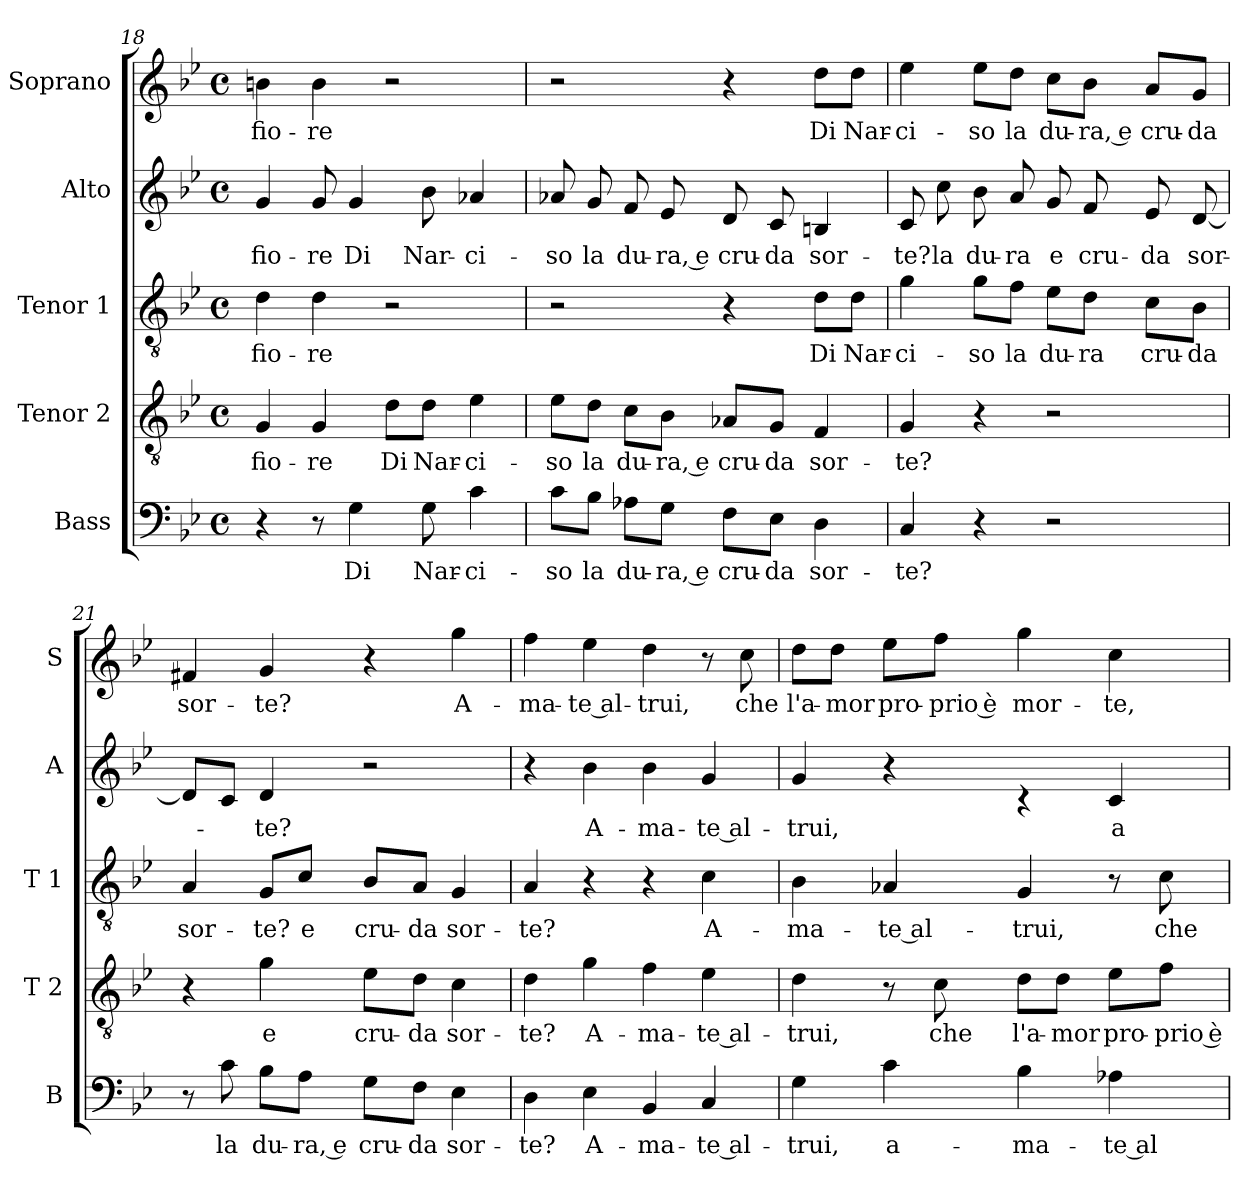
**kern	**text	**kern	**text	**kern	**text	**kern	**text	**kern	**text
*part5	*part5	*part4	*part4	*part3	*part3	*part2	*part2	*part1	*part1
*staff5	*staff5	*staff4	*staff4	*staff3	*staff3	*staff2	*staff2	*staff1	*staff1
*I"Bass	*	*I"Tenor 2	*	*I"Tenor 1	*	*I"Alto	*	*I"Soprano	*
*I'B	*	*I'T 2	*	*I'T 1	*	*I'A	*	*I'S	*
*clefF4	*	*clefGv2	*	*clefGv2	*	*clefG2	*	*clefG2	*
*k[b-e-]	*	*k[b-e-]	*	*k[b-e-]	*	*k[b-e-]	*	*k[b-e-]	*
*B-:	*	*B-:	*	*B-:	*	*B-:	*	*B-:	*
*M4/4	*	*M4/4	*	*M4/4	*	*M4/4	*	*M4/4	*
*met(c)	*	*met(c)	*	*met(c)	*	*met(c)	*	*met(c)	*
=18	=18	=18	=18	=18	=18	=18	=18	=18	=18
!	!	!	!LO:LY:b	!	!LO:LY:b	!	!LO:LY:b	!	!LO:LY:b
4r	.	4G/	fio-	4d\	fio-	4g/	fio-	4bn\	fio-
!	!	!	!LO:LY:b	!	!LO:LY:b	!	!LO:LY:b	!	!LO:LY:b
8r	.	4G/	-re	4d\	-re	8g/	-re	4b\	-re
!	!LO:LY:b	!	!	!	!	!	!LO:LY:b	!	!
4G\	Di	.	.	.	.	4g/	Di	.	.
!	!	!	!LO:LY:b	!	!	!	!	!	!
.	.	8d\L	Di	2r	.	.	.	2r	.
!	!LO:LY:b	!	!LO:LY:b	!	!	!	!LO:LY:b	!	!
8G\	Nar-	8d\J	Nar-	.	.	8b-\	Nar-	.	.
!	!LO:LY:b	!	!LO:LY:b	!	!	!	!LO:LY:b	!	!
4c\	-ci-	4e-\	-ci-	.	.	4a-X/	-ci-	.	.
!!LO:LB:g=z
=19	=19	=19	=19	=19	=19	=19	=19	=19	=19
!	!LO:LY:b	!	!LO:LY:b	!	!	!	!LO:LY:b	!	!
8c\L	-so	8e-\L	-so	2r	.	8a-X/	-so	2r	.
!	!LO:LY:b	!	!LO:LY:b	!	!	!	!LO:LY:b	!	!
8B-\J	la	8d\J	la	.	.	8g/	la	.	.
!	!LO:LY:b	!	!LO:LY:b	!	!	!	!LO:LY:b	!	!
8A-X\L	du-	8c\L	du-	.	.	8f/	du-	.	.
!	!LO:LY:b	!	!LO:LY:b	!	!	!	!LO:LY:b	!	!
8G\J	-ra, e	8B-\J	-ra, e	.	.	8e-/	-ra, e	.	.
!	!LO:LY:b	!	!LO:LY:b	!	!	!	!LO:LY:b	!	!
8F\L	cru-	8A-X/L	cru-	4r	.	8d/	cru-	4r	.
!	!LO:LY:b	!	!LO:LY:b	!	!	!	!LO:LY:b	!	!
8E-\J	-da	8G/J	-da	.	.	8c/	-da	.	.
!	!LO:LY:b	!	!LO:LY:b	!	!LO:LY:b	!	!LO:LY:b	!	!LO:LY:b
4D\	sor-	4F/	sor-	8d\L	Di	4Bn/	sor-	8dd\L	Di
!	!	!	!	!	!LO:LY:b	!	!	!	!LO:LY:b
.	.	.	.	8d\J	Nar-	.	.	8dd\J	Nar-
=20	=20	=20	=20	=20	=20	=20	=20	=20	=20
!	!LO:LY:b	!	!LO:LY:b	!	!LO:LY:b	!	!LO:LY:b	!	!LO:LY:b
4C/	-te?	4G/	-te?	4g\	-ci-	8c/	-te?	4ee-\	-ci-
!	!	!	!	!	!	!	!LO:LY:b	!	!
.	.	.	.	.	.	8cc\	la	.	.
!	!	!	!	!	!LO:LY:b	!	!LO:LY:b	!	!LO:LY:b
4r	.	4r	.	8g\L	-so	8b-\	du-	8ee-\L	-so
!	!	!	!	!	!LO:LY:b	!	!LO:LY:b	!	!LO:LY:b
.	.	.	.	8f\J	la	8a/	-ra	8dd\J	la
!	!	!	!	!	!LO:LY:b	!	!LO:LY:b	!	!LO:LY:b
2r	.	2r	.	8e-\L	du-	8g/	e	8cc\L	du-
!	!	!	!	!	!LO:LY:b	!	!LO:LY:b	!	!LO:LY:b
.	.	.	.	8d\J	-ra	8f/	cru-	8b-\J	-ra, e
!	!	!	!	!	!LO:LY:b	!	!LO:LY:b	!	!LO:LY:b
.	.	.	.	8c\L	cru-	8e-/	-da	8a/L	cru-
!	!	!	!	!	!LO:LY:b	!	!LO:LY:b	!	!LO:LY:b
.	.	.	.	8B-\J	-da	[8d/	sor-	8g/J	-da
=21	=21	=21	=21	=21	=21	=21	=21	=21	=21
!	!	!	!	!	!LO:LY:b	!	!	!	!LO:LY:b
8r	.	4r	.	4A/	sor-	8d/L]	.	4f#X/	sor-
!	!LO:LY:b	!	!	!	!	!	!	!	!
8c\	la	.	.	.	.	8c/J	.	.	.
!	!LO:LY:b	!	!LO:LY:b	!	!LO:LY:b	!	!LO:LY:b	!	!LO:LY:b
8B-\L	du-	4g\	e	8G/L	-te?	4d/	-te?	4g/	-te?
!	!LO:LY:b	!	!	!	!LO:LY:b	!	!	!	!
8A\J	-ra, e	.	.	8c/J	e	.	.	.	.
!	!LO:LY:b	!	!LO:LY:b	!	!LO:LY:b	!	!	!	!
8G\L	cru-	8e-\L	cru-	8B-/L	cru-	2r	.	4r	.
!	!LO:LY:b	!	!LO:LY:b	!	!LO:LY:b	!	!	!	!
8F\J	-da	8d\J	-da	8A/J	-da	.	.	.	.
!	!LO:LY:b	!	!LO:LY:b	!	!LO:LY:b	!	!	!	!LO:LY:b
4E-\	sor-	4c\	sor-	4G/	sor-	.	.	4gg\	A-
=22	=22	=22	=22	=22	=22	=22	=22	=22	=22
!	!LO:LY:b	!	!LO:LY:b	!	!LO:LY:b	!	!	!	!LO:LY:b
4D\	-te?	4d\	-te?	4A/	-te?	4r	.	4ff\	-ma-
!	!LO:LY:b	!	!LO:LY:b	!	!	!	!LO:LY:b	!	!LO:LY:b
4E-\	A-	4g\	A-	4r	.	4b-\	A-	4ee-\	-te al-
!	!LO:LY:b	!	!LO:LY:b	!	!	!	!LO:LY:b	!	!LO:LY:b
4BB-/	-ma-	4f\	-ma-	4r	.	4b-\	-ma-	4dd\	-trui,
!	!LO:LY:b	!	!LO:LY:b	!	!LO:LY:b	!	!LO:LY:b	!	!
4C/	-te al-	4e-\	-te al-	4c\	A-	4g/	-te al-	8r	.
!	!	!	!	!	!	!	!	!	!LO:LY:b
.	.	.	.	.	.	.	.	8cc\	che
!!LO:LB:g=z
=23	=23	=23	=23	=23	=23	=23	=23	=23	=23
!	!LO:LY:b	!	!LO:LY:b	!	!LO:LY:b	!	!LO:LY:b	!	!LO:LY:b
4G\	-trui,	4d\	-trui,	4B-\	-ma-	4g/	-trui,	8dd\L	l'a-
!	!	!	!	!	!	!	!	!	!LO:LY:b
.	.	.	.	.	.	.	.	8dd\J	-mor
!	!LO:LY:b	!	!	!	!LO:LY:b	!	!	!	!LO:LY:b
4c\	a-	8r	.	4A-X/	-te al-	4r	.	8ee-\L	pro-
!	!	!	!LO:LY:b	!	!	!	!	!	!LO:LY:b
.	.	8c\	che	.	.	.	.	8ff\J	-prio è
!	!LO:LY:b	!	!LO:LY:b	!	!LO:LY:b	!	!	!	!LO:LY:b
4B-\	-ma-	8d\L	l'a-	4G/	-trui,	4rB	.	4gg\	mor-
!	!	!	!LO:LY:b	!	!	!	!	!	!
.	.	8d\J	-mor	.	.	.	.	.	.
!	!LO:LY:b	!	!LO:LY:b	!	!	!	!LO:LY:b	!	!LO:LY:b
4A-X\	-te al-	8e-\L	pro-	8r	.	4c/	a-	4cc\	-te,
!	!	!	!LO:LY:b	!	!LO:LY:b	!	!	!	!
.	.	8f\J	-prio è	8c\	che	.	.	.	.
=	=	=	=	=	=	=	=	=	=
*-	*-	*-	*-	*-	*-	*-	*-	*-	*-
